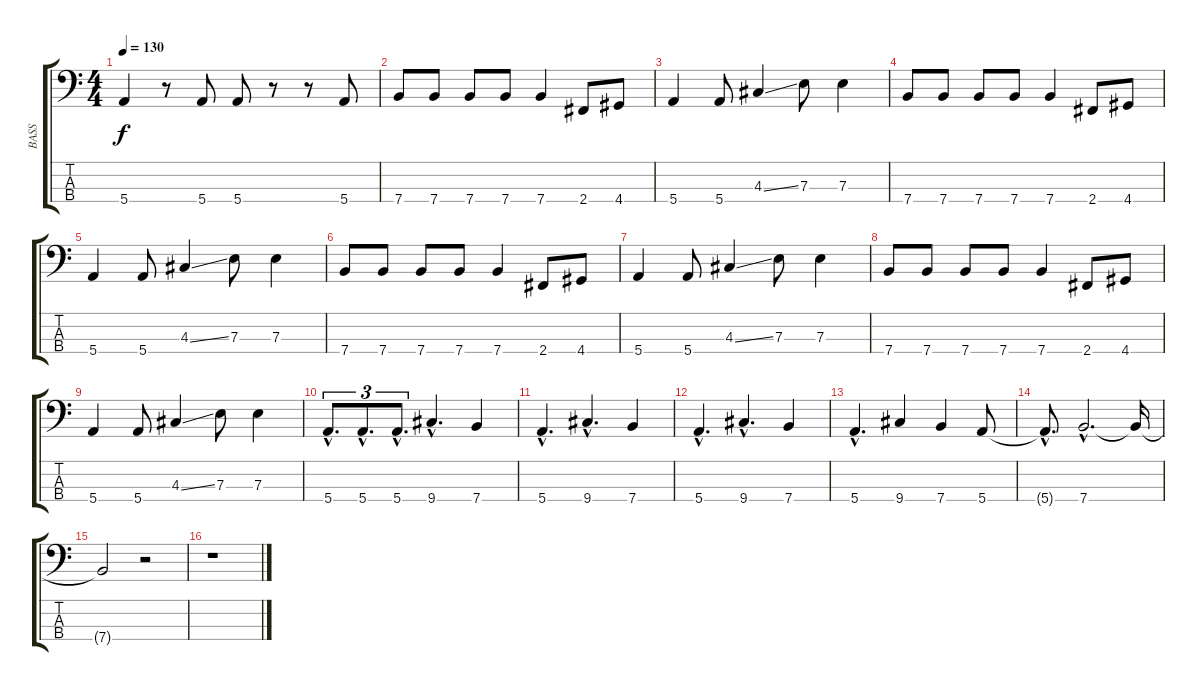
\track ("BASS" "BASS") {instrument electricbassfinger}
\staff {score tabs}
\tuning (G2 D2 A1 E1) {hide}
\ts (4 4)
\tempo 130
\clef f4
\ks c
5.4.4{dy f} r.8 5.4.8 5.4.8 r.8 r.8 5.4.8 |
7.4.8 7.4.8 7.4.8 7.4.8 7.4.4 2.4.8 4.4.8 |
5.4.4 5.4.8 4.3{ss}.4 7.3.8 7.3.4 |
7.4.8 7.4.8 7.4.8 7.4.8 7.4.4 2.4.8 4.4.8 |
5.4.4 5.4.8 4.3{ss}.4 7.3.8 7.3.4 |
7.4.8 7.4.8 7.4.8 7.4.8 7.4.4 2.4.8 4.4.8 |
5.4.4 5.4.8 4.3{ss}.4 7.3.8 7.3.4 |
7.4.8 7.4.8 7.4.8 7.4.8 7.4.4 2.4.8 4.4.8 |
5.4.4 5.4.8 4.3{ss}.4 7.3.8 7.3.4 |
5.4{hac}.8{d tu (3 2)} 5.4{hac}.8{d tu (3 2)} 5.4{hac}.8{d tu (3 2)} 9.4{hac}.4{d} 7.4.4 |
5.4{hac}.4{d} 9.4{hac}.4{d} 7.4.4 |
5.4{hac}.4{d} 9.4{hac}.4{d} 7.4.4 |
5.4{hac}.4{d} 9.4.4 7.4.4 5.4.8 |
5.4{hac t}.8{d} 7.4{hac}.2{d} 7.4{t}.16 |
7.4{t}.2 r.2 |
r.1
